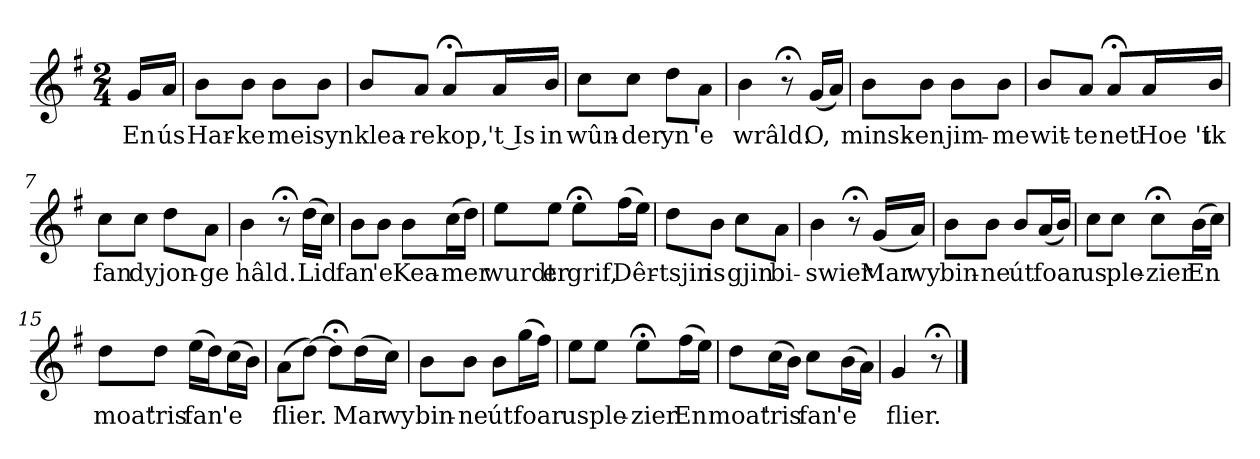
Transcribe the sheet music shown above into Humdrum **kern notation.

**kern	**text
*part1	*part1
*staff1	*staff1
*k[f#]	*
*G:	*
*M2/4	*
*MM120	*
=	=
16gLL	En
16aJJ	ús
=1	=1
8bL	Har-
8bJ	-ke
8bL	mei
8bJ	syn
=2	=2
8bL	klea-
8aJ	-re
8a;<L	kop,
16aL	't Is
16bJJ	in
=3	=3
8ccL	wûn-
8ccJ	-der
8ddL	yn
8aJ	'e
=4	=4
4b	wrâld.
8r;<	.
(16gLL	O,
16aJJ)	.
=5	=5
8bL	minsk-
8bJ	-en
8bL	jim-
8bJ	-me
=6	=6
8bL	wit-
8aJ	-te
8a;<L	net
16aL	Hoe 't
16bJJ	ik
=7	=7
8ccL	fan
8ccJ	dy
8ddL	jon-
8aJ	-ge
=8	=8
4b	hâld.
8r;<	.
(16ddLL	Lid
16ccJJ)	.
=9	=9
8bL	fan
8bJ	'e
8bL	Kea-
(16ccL	-mer
16ddJJ)	.
=10	=10
8eeL	wurdt
8eeJ	er
8ee;<L	grif,
(16ff#L	Dêr-
16eeJJ)	.
=11	=11
8ddL	-tsjin
8bJ	is
8ccL	gjin
8aJ	bi-
=12	=12
4b	-swier
8r;<	.
(16gLL	Mar
16aJJ)	wy
=13	=13
8bL	bin-
8bJ	-ne
8bL	út
(16aL	foar
16bJJ)	.
=14	=14
8ccL	us
8ccJ	ple-
8cc;<L	-zier
(16bL	En
16ccJJ)	.
=15	=15
8ddL	moat
8ddJ	'ris
(16eeLL	fan
16ddJ)	.
(16ccL	'e
16bJJ)	.
=16	=16
(8aL	flier.
[8ddJ)	.
8dd;<L]	.
(16ddL	Mar
16ccJJ)	wy
=17	=17
8bL	bin-
8bJ	-ne
8bL	út
(16ggL	foar
16ff#JJ)	.
=18	=18
8eeL	us
8eeJ	ple-
8ee;<L	-zier
(16ff#L	En
16eeJJ)	.
=19	=19
8ddL	moat
(16ccL	'ris
16bJJ)	.
8ccL	fan
(16bL	'e
16aJJ)	.
=20	=20
4g	flier.
8r;<	.
==	==
*-	*-
